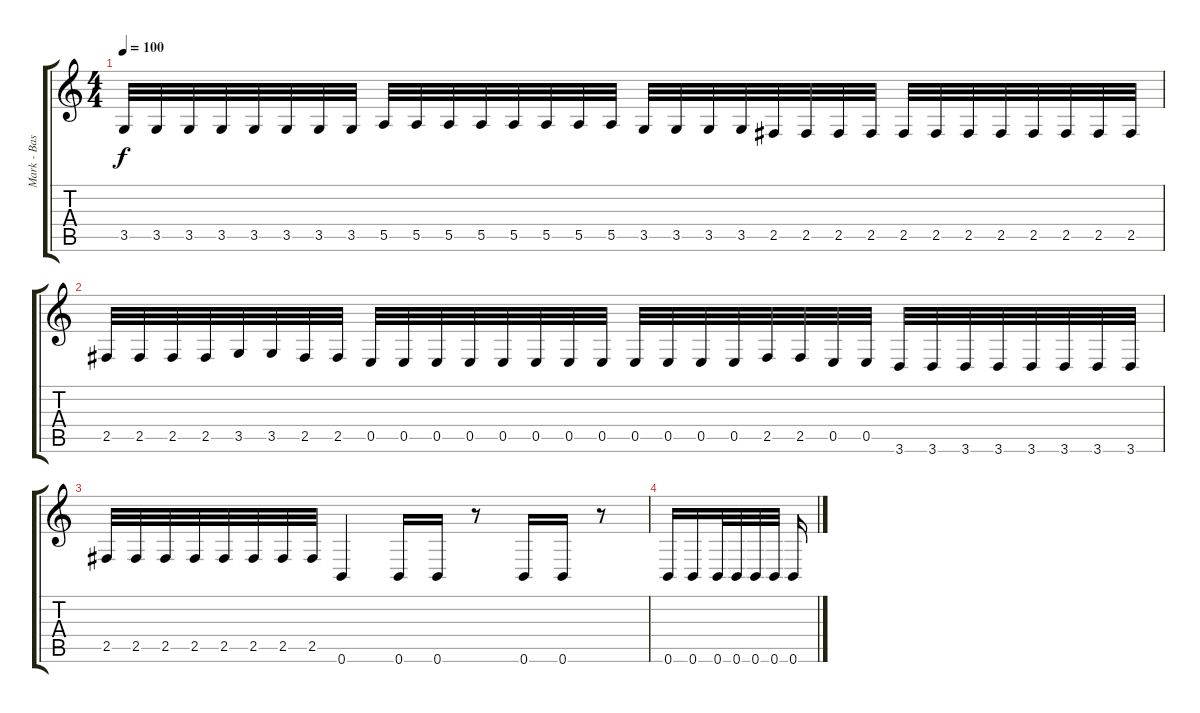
\track ("Mark - Bass" "Mark - Bas") {instrument electricbassfinger}
\staff {score tabs}
\tuning (B3 Gb3 D3 A2 E2 B1) {hide}
\ts (4 4)
\tempo 100
\clef g2
\ks c
3.5.32{dy f} 3.5.32 3.5.32 3.5.32 3.5.32 3.5.32 3.5.32 3.5.32 5.5.32 5.5.32 5.5.32 5.5.32 5.5.32 5.5.32 5.5.32 5.5.32 3.5.32 3.5.32 3.5.32 3.5.32 2.5.32 2.5.32 2.5.32 2.5.32 2.5.32 2.5.32 2.5.32 2.5.32 2.5.32 2.5.32 2.5.32 2.5.32 |
2.5.32 2.5.32 2.5.32 2.5.32 3.5.32 3.5.32 2.5.32 2.5.32 0.5.32 0.5.32 0.5.32 0.5.32 0.5.32 0.5.32 0.5.32 0.5.32 0.5.32 0.5.32 0.5.32 0.5.32 2.5.32 2.5.32 0.5.32 0.5.32 3.6.32 3.6.32 3.6.32 3.6.32 3.6.32 3.6.32 3.6.32 3.6.32 |
2.5.32 2.5.32 2.5.32 2.5.32 2.5.32 2.5.32 2.5.32 2.5.32 0.6.4 0.6.16 0.6.16 r.8 0.6.16 0.6.16 r.8 |
0.6.16 0.6.16 0.6.32 0.6.32 0.6.32 0.6.32 0.6.16
